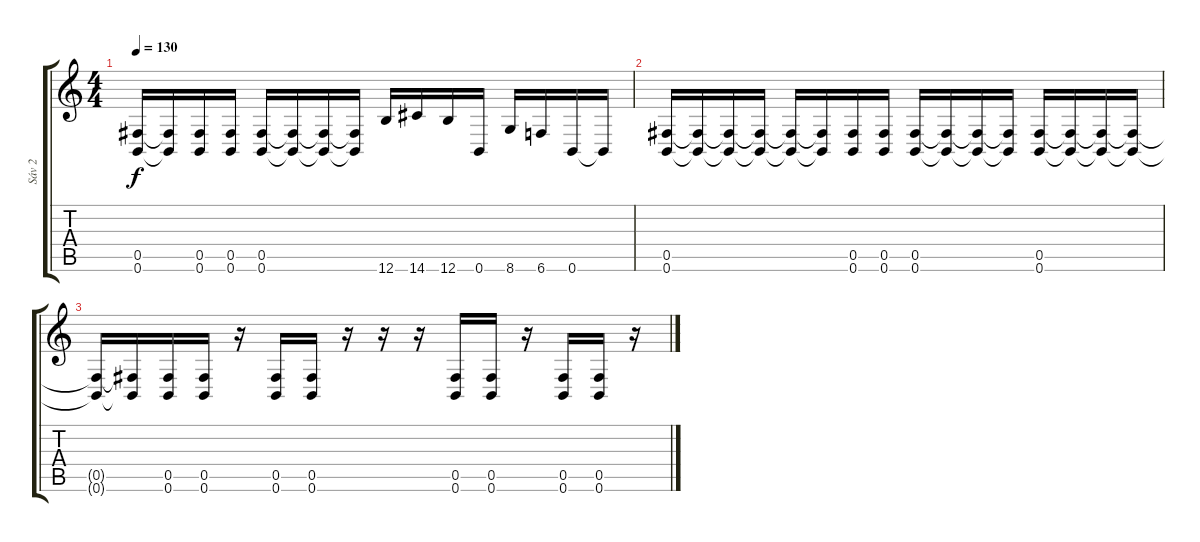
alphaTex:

\track ("Sáv 2" "Sáv 2") {instrument distortionguitar}
\staff {score tabs}
\tuning (Db4 Ab3 E3 B2 Gb2 B1) {hide}
\ts (4 4)
\tempo 130
\clef g2
\ks c
(0.5{t} 0.6{t}).16{dy f} (0.5{t} 0.6{t}).16 (0.5 0.6).16 (0.5 0.6).16 (0.5 0.6).16 (0.5{t} 0.6{t}).16 (0.5{t} 0.6{t}).16 (0.5{t} 0.6{t}).16 12.6.16 14.6.16 12.6.16 0.6.16 8.6.16 6.6.16 0.6.16 0.6{t}.16 |
(0.5 0.6).16 (0.5{t} 0.6{t}).16 (0.5{t} 0.6{t}).16 (0.5{t} 0.6{t}).16 (0.5{t} 0.6{t}).16 (0.5{t} 0.6{t}).16 (0.5 0.6).16 (0.5 0.6).16 (0.5 0.6).16 (0.5{t} 0.6{t}).16 (0.5{t} 0.6{t}).16 (0.5{t} 0.6{t}).16 (0.5 0.6).16 (0.5{t} 0.6{t}).16 (0.5{t} 0.6{t}).16 (0.5{t} 0.6{t}).16 |
(0.5{t} 0.6{t}).16 (0.5{t} 0.6{t}).16 (0.5 0.6).16 (0.5 0.6).16 r.16 (0.5 0.6).16 (0.5 0.6).16 r.16 r.16 r.16 (0.5 0.6).16 (0.5 0.6).16 r.16 (0.5 0.6).16 (0.5 0.6).16 r.16
